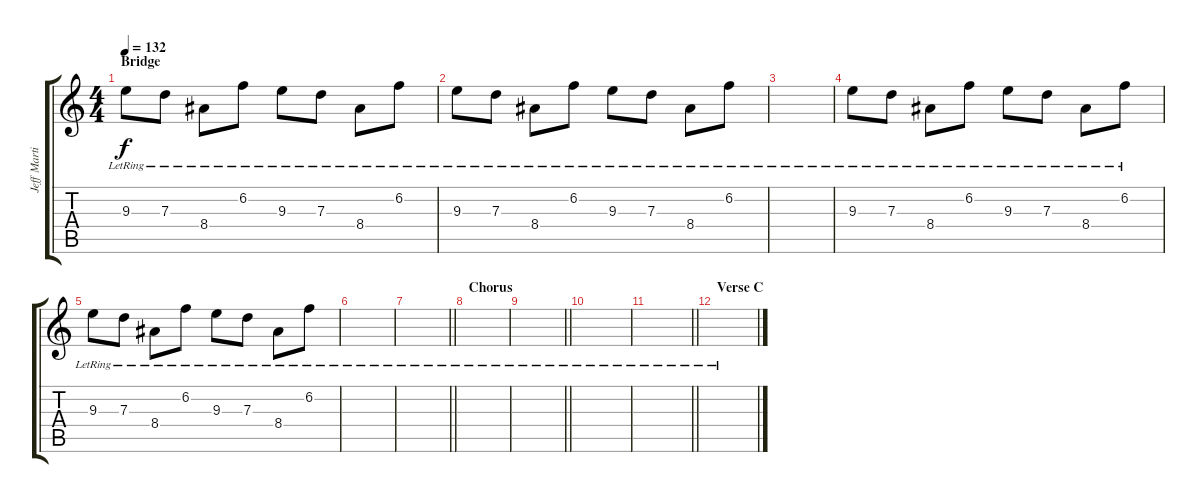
\track ("Jeff Martin (Clean Guitar)" "Jeff Marti") {instrument electricguitarclean}
\staff {score tabs}
\tuning (E4 B3 G3 D3 A2 D2) {hide}
\ts (4 4)
\section ("" "Bridge")
\tempo 132
\clef g2
\ks c
9.3{lr}.8{dy f} 7.3{lr}.8 8.4{lr}.8 6.2{lr}.8 9.3{lr}.8 7.3{lr}.8 8.4{lr}.8 6.2{lr}.8 |
9.3{lr}.8 7.3{lr}.8 8.4{lr}.8 6.2{lr}.8 9.3{lr}.8 7.3{lr}.8 8.4{lr}.8 6.2{lr}.8 |
|
9.3{lr}.8 7.3{lr}.8 8.4{lr}.8 6.2{lr}.8 9.3{lr}.8 7.3{lr}.8 8.4{lr}.8 6.2{lr}.8 |
9.3{lr}.8 7.3{lr}.8 8.4{lr}.8 6.2{lr}.8 9.3{lr}.8 7.3{lr}.8 8.4{lr}.8 6.2{lr}.8 |
|
\barLineRight lightlight
|
\section ("" "Chorus")
|
\barLineRight lightlight
|
|
\barLineRight lightlight
|
\section ("" "Verse C")
